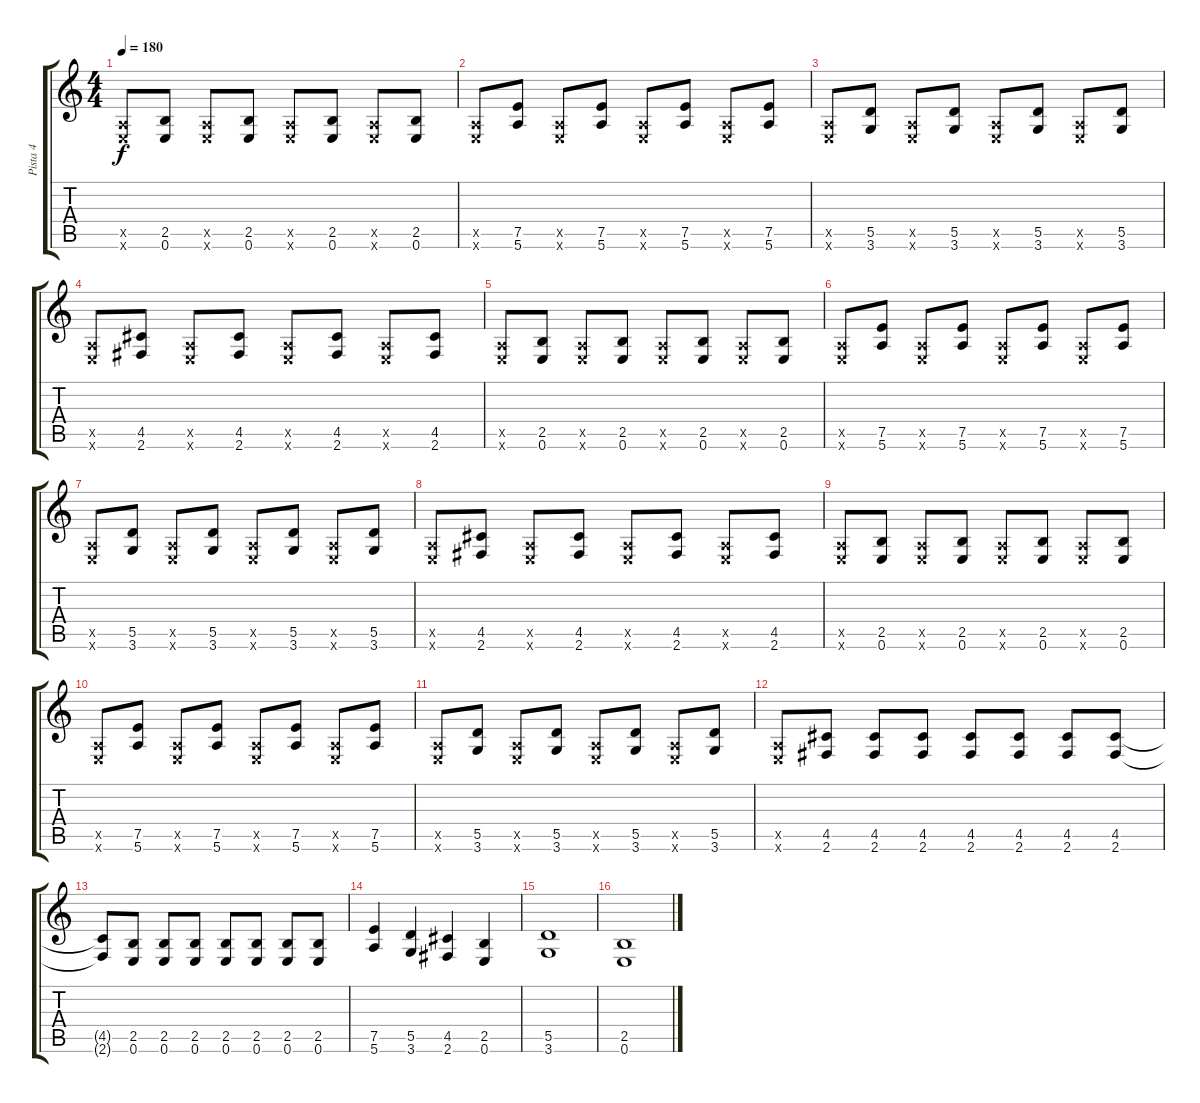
\track ("Pista 4" "Pista 4") {instrument distortionguitar}
\staff {score tabs}
\tuning (E4 B3 G3 D3 A2 E2) {hide}
\ts (4 4)
\tempo 180
\clef g2
\ks c
(0.5{x} 0.6{x}).8{dy f} (2.5 0.6).8 (0.5{x} 0.6{x}).8 (2.5 0.6).8 (0.5{x} 0.6{x}).8 (2.5 0.6).8 (0.5{x} 0.6{x}).8 (2.5 0.6).8 |
(0.5{x} 0.6{x}).8 (7.5 5.6).8 (0.5{x} 0.6{x}).8 (7.5 5.6).8 (0.5{x} 0.6{x}).8 (7.5 5.6).8 (0.5{x} 0.6{x}).8 (7.5 5.6).8 |
(0.5{x} 0.6{x}).8 (5.5 3.6).8 (0.5{x} 0.6{x}).8 (5.5 3.6).8 (0.5{x} 0.6{x}).8 (5.5 3.6).8 (0.5{x} 0.6{x}).8 (5.5 3.6).8 |
(0.5{x} 0.6{x}).8 (4.5 2.6).8 (0.5{x} 0.6{x}).8 (4.5 2.6).8 (0.5{x} 0.6{x}).8 (4.5 2.6).8 (0.5{x} 0.6{x}).8 (4.5 2.6).8 |
(0.5{x} 0.6{x}).8 (2.5 0.6).8 (0.5{x} 0.6{x}).8 (2.5 0.6).8 (0.5{x} 0.6{x}).8 (2.5 0.6).8 (0.5{x} 0.6{x}).8 (2.5 0.6).8 |
(0.5{x} 0.6{x}).8 (7.5 5.6).8 (0.5{x} 0.6{x}).8 (7.5 5.6).8 (0.5{x} 0.6{x}).8 (7.5 5.6).8 (0.5{x} 0.6{x}).8 (7.5 5.6).8 |
(0.5{x} 0.6{x}).8 (5.5 3.6).8 (0.5{x} 0.6{x}).8 (5.5 3.6).8 (0.5{x} 0.6{x}).8 (5.5 3.6).8 (0.5{x} 0.6{x}).8 (5.5 3.6).8 |
(0.5{x} 0.6{x}).8 (4.5 2.6).8 (0.5{x} 0.6{x}).8 (4.5 2.6).8 (0.5{x} 0.6{x}).8 (4.5 2.6).8 (0.5{x} 0.6{x}).8 (4.5 2.6).8 |
(0.5{x} 0.6{x}).8 (2.5 0.6).8 (0.5{x} 0.6{x}).8 (2.5 0.6).8 (0.5{x} 0.6{x}).8 (2.5 0.6).8 (0.5{x} 0.6{x}).8 (2.5 0.6).8 |
(0.5{x} 0.6{x}).8 (7.5 5.6).8 (0.5{x} 0.6{x}).8 (7.5 5.6).8 (0.5{x} 0.6{x}).8 (7.5 5.6).8 (0.5{x} 0.6{x}).8 (7.5 5.6).8 |
(0.5{x} 0.6{x}).8 (5.5 3.6).8 (0.5{x} 0.6{x}).8 (5.5 3.6).8 (0.5{x} 0.6{x}).8 (5.5 3.6).8 (0.5{x} 0.6{x}).8 (5.5 3.6).8 |
(0.5{x} 0.6{x}).8 (4.5 2.6).8 (4.5 2.6).8 (4.5 2.6).8 (4.5 2.6).8 (4.5 2.6).8 (4.5 2.6).8 (4.5 2.6).8 |
(4.5{t} 2.6{t}).8 (2.5 0.6).8 (2.5 0.6).8 (2.5 0.6).8 (2.5 0.6).8 (2.5 0.6).8 (2.5 0.6).8 (2.5 0.6).8 |
(7.5 5.6).4 (5.5 3.6).4 (4.5 2.6).4 (2.5 0.6).4 |
(5.5 3.6).1 |
(2.5 0.6).1
